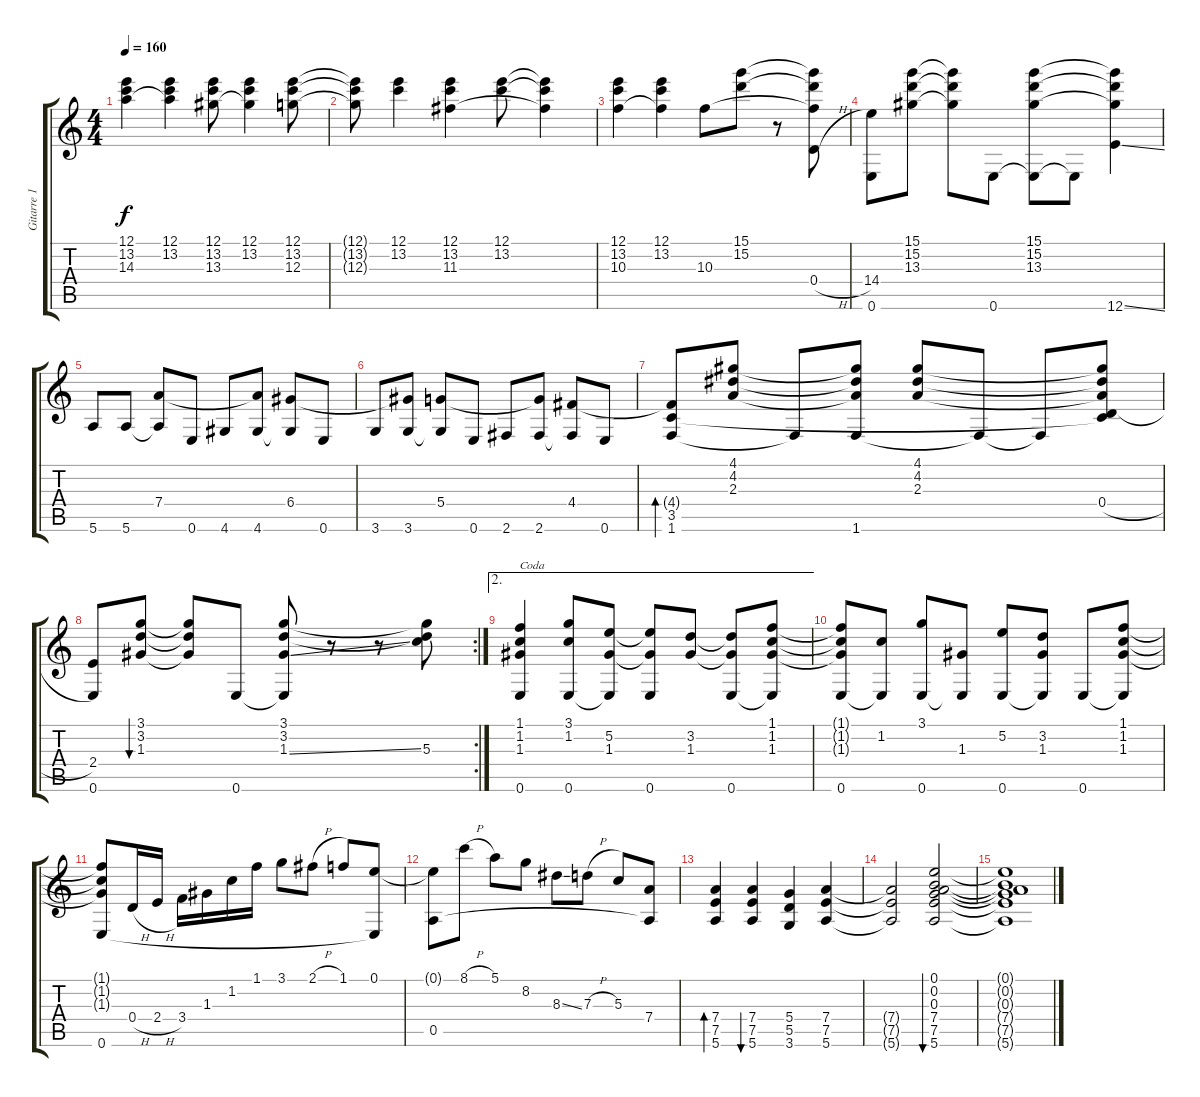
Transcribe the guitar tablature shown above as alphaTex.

\track ("Gitarre 1" "Gitarre 1") {instrument acousticguitarsteel}
\staff {score tabs}
\tuning (E4 B3 G3 D3 A2 E2) {hide}
\ts (4 4)
\tempo 160
\clef g2
\ks c
(12.1 13.2 14.3).4{dy f} (12.1 13.2 14.3{t}).4 (12.1 13.2 13.3).8 (12.1 13.2 13.3{t}).4 (12.1 13.2 12.3).8 |
(12.1{t} 13.2{t} 12.3{t}).8 (12.1 13.2).4 (12.1 13.2 11.3).4 (12.1 13.2).8 (12.1{t} 13.2{t} 11.3{t}).4 |
(12.1 13.2 10.3).4 (12.1 13.2 10.3{t}).4 10.3.8 (15.1 15.2).8 r.8 (15.1{t} 15.2{t} 10.3{t} 0.4{h}).8 |
(14.4 0.6).8 (15.1 15.2 13.3).8 (15.1{t} 15.2{t} 13.3{t}).8 0.6.8 (15.1 15.2 13.3 0.6{t}).8 0.6{t}.8 (15.1{t} 15.2{t} 13.3{t} 12.6{ss}).4 |
5.6.8 5.6.8 (7.4 5.6{t}).8 0.6.8 4.6.8 (7.4{t} 4.6).8 (6.4 4.6{t}).8 0.6.8 |
3.6.8 (6.4{t} 3.6).8 (5.4 3.6{t}).8 0.6.8 2.6.8 (5.4{t} 2.6).8 (4.4 2.6{t}).8 0.6.8 |
(4.4{t} 3.5 1.6).8{bd 120} (4.1 4.2 2.3).8 1.6{t}.8 (4.1{t} 4.2{t} 2.3{t} 1.6).8 (4.1 4.2 2.3).8 1.6{t}.8 1.6{t}.8 (4.1{t} 4.2{t} 2.3{t} 0.4{h} 3.5{t}).8 |
\rc 2
(2.4 0.6).8 (3.1 3.2 1.3).8{bu 120} (3.1{t} 3.2{t} 1.3{t}).8 0.6.8 (3.1 3.2 1.3{ss} 0.6{t}).8 r.8 r.8 (3.1{t} 3.2{t} 5.3).8 |
\ae 2
(1.1 1.2 1.3 0.6).4{txt "Coda"} (3.1 1.2 0.6).8 (5.2 1.3 0.6{t}).8 (5.2{t} 1.3{t} 0.6).8 (3.2 1.3).8 (3.2{t} 1.3{t} 0.6).8 (1.1 1.2 1.3 0.6{t}).8 |
(1.1{t} 1.2{t} 1.3{t} 0.6).8 (1.2 0.6{t}).8 (3.1 0.6).8 (1.3 0.6{t}).8 (5.2 0.6).8 (3.2 1.3 0.6{t}).8 0.6.8 (1.1 1.2 1.3 0.6{t}).8 |
(1.1{t} 1.2{t} 1.3{t} 0.6).8 0.4{h}.16 2.4{h}.16 3.4.16 1.3.16 1.2.16 1.1.16 3.1.8 2.1{h}.8 1.1.8 (0.1 0.6{t}).8 |
(0.1{t} 0.5).8 8.1{h}.8 5.1.8 8.2.8 8.3{ss}.8 7.3{h}.8 5.3.8 (7.4 0.5{t}).8 |
(7.4 7.5 5.6).4{bd 60} (7.4 7.5 5.6).4{bu 60} (5.4 5.5 3.6).4 (7.4 7.5 5.6).4 |
(7.4{t} 7.5{t} 5.6{t}).2 (0.1 0.2 0.3 7.4 7.5 5.6).2{bu 60} |
(0.1{t} 0.2{t} 0.3{t} 7.4{t} 7.5{t} 5.6{t}).1
